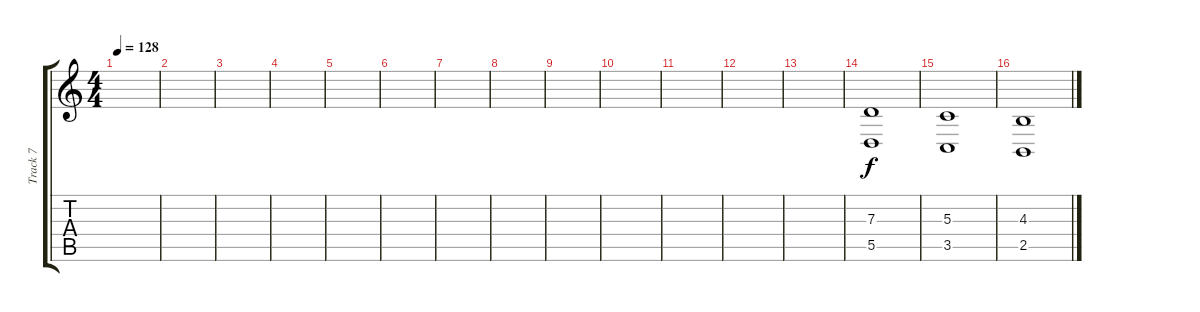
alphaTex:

\track ("Track 7" "Track 7") {instrument choiraahs}
\staff {score tabs}
\tuning (E4 B3 G3 D3 A2 E2) {hide}
\ts (4 4)
\tempo 128
\clef g2
\ks c
|
|
|
|
|
|
|
|
|
|
|
|
|
(7.3 5.5).1 |
(5.3 3.5).1 |
(4.3 2.5).1
